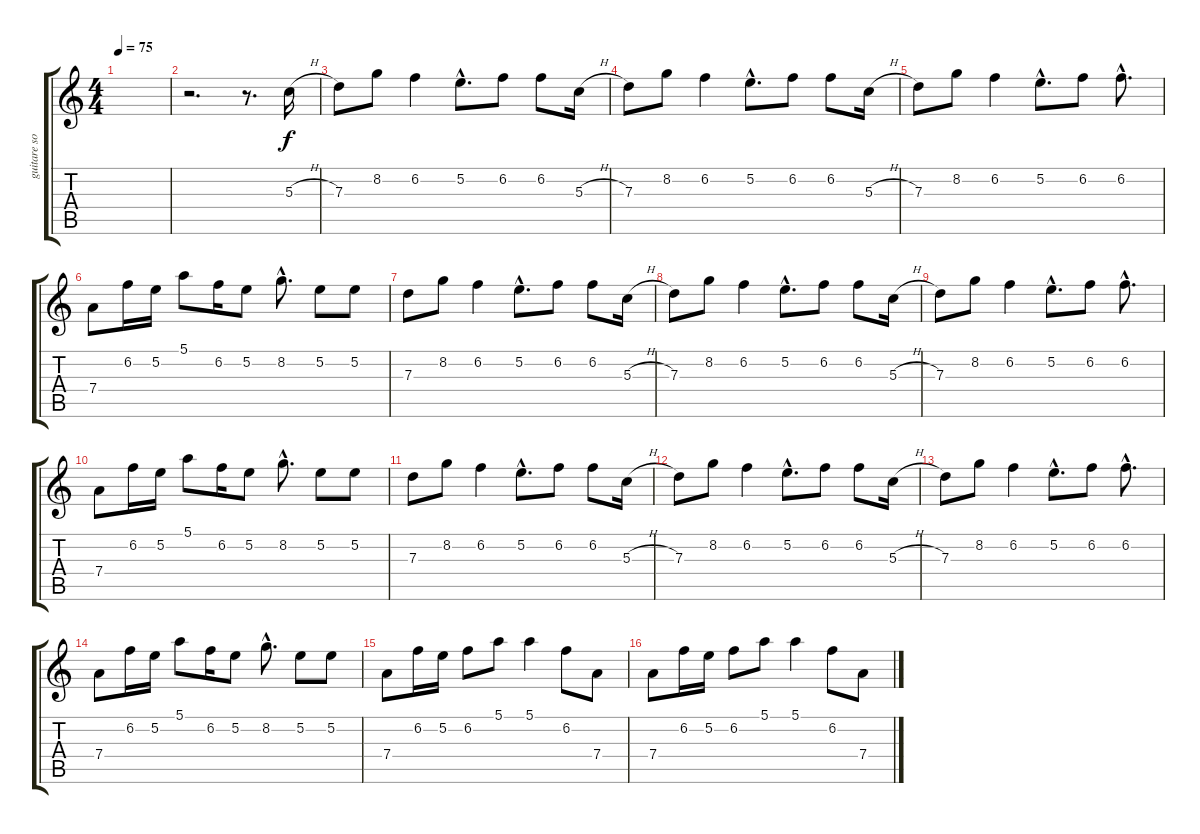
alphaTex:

\track ("guitare soliste ( florian ) " "guitare so") {instrument electricguitarjazz}
\staff {score tabs}
\tuning (E4 B3 G3 D3 A2 E2) {hide}
\ts (4 4)
\tempo 75
\clef g2
\ks c
|
r.2{d} r.8{d} 5.3{h}.16 |
7.3.8 8.2.8 6.2.4 5.2{hac}.8{d} 6.2.8 6.2.8 5.3{h}.16 |
7.3.8 8.2.8 6.2.4 5.2{hac}.8{d} 6.2.8 6.2.8 5.3{h}.16 |
7.3.8 8.2.8 6.2.4 5.2{hac}.8{d} 6.2.8 6.2{hac}.8{d} |
7.4.8 6.2.16 5.2.16 5.1.8 6.2.16 5.2.8 8.2{hac}.8{d} 5.2.8 5.2.8 |
7.3.8 8.2.8 6.2.4 5.2{hac}.8{d} 6.2.8 6.2.8 5.3{h}.16 |
7.3.8 8.2.8 6.2.4 5.2{hac}.8{d} 6.2.8 6.2.8 5.3{h}.16 |
7.3.8 8.2.8 6.2.4 5.2{hac}.8{d} 6.2.8 6.2{hac}.8{d} |
7.4.8 6.2.16 5.2.16 5.1.8 6.2.16 5.2.8 8.2{hac}.8{d} 5.2.8 5.2.8 |
7.3.8 8.2.8 6.2.4 5.2{hac}.8{d} 6.2.8 6.2.8 5.3{h}.16 |
7.3.8 8.2.8 6.2.4 5.2{hac}.8{d} 6.2.8 6.2.8 5.3{h}.16 |
7.3.8 8.2.8 6.2.4 5.2{hac}.8{d} 6.2.8 6.2{hac}.8{d} |
7.4.8 6.2.16 5.2.16 5.1.8 6.2.16 5.2.8 8.2{hac}.8{d} 5.2.8 5.2.8 |
7.4.8 6.2.16 5.2.16 6.2.8 5.1.8 5.1.4 6.2.8 7.4.8 |
7.4.8 6.2.16 5.2.16 6.2.8 5.1.8 5.1.4 6.2.8 7.4.8
